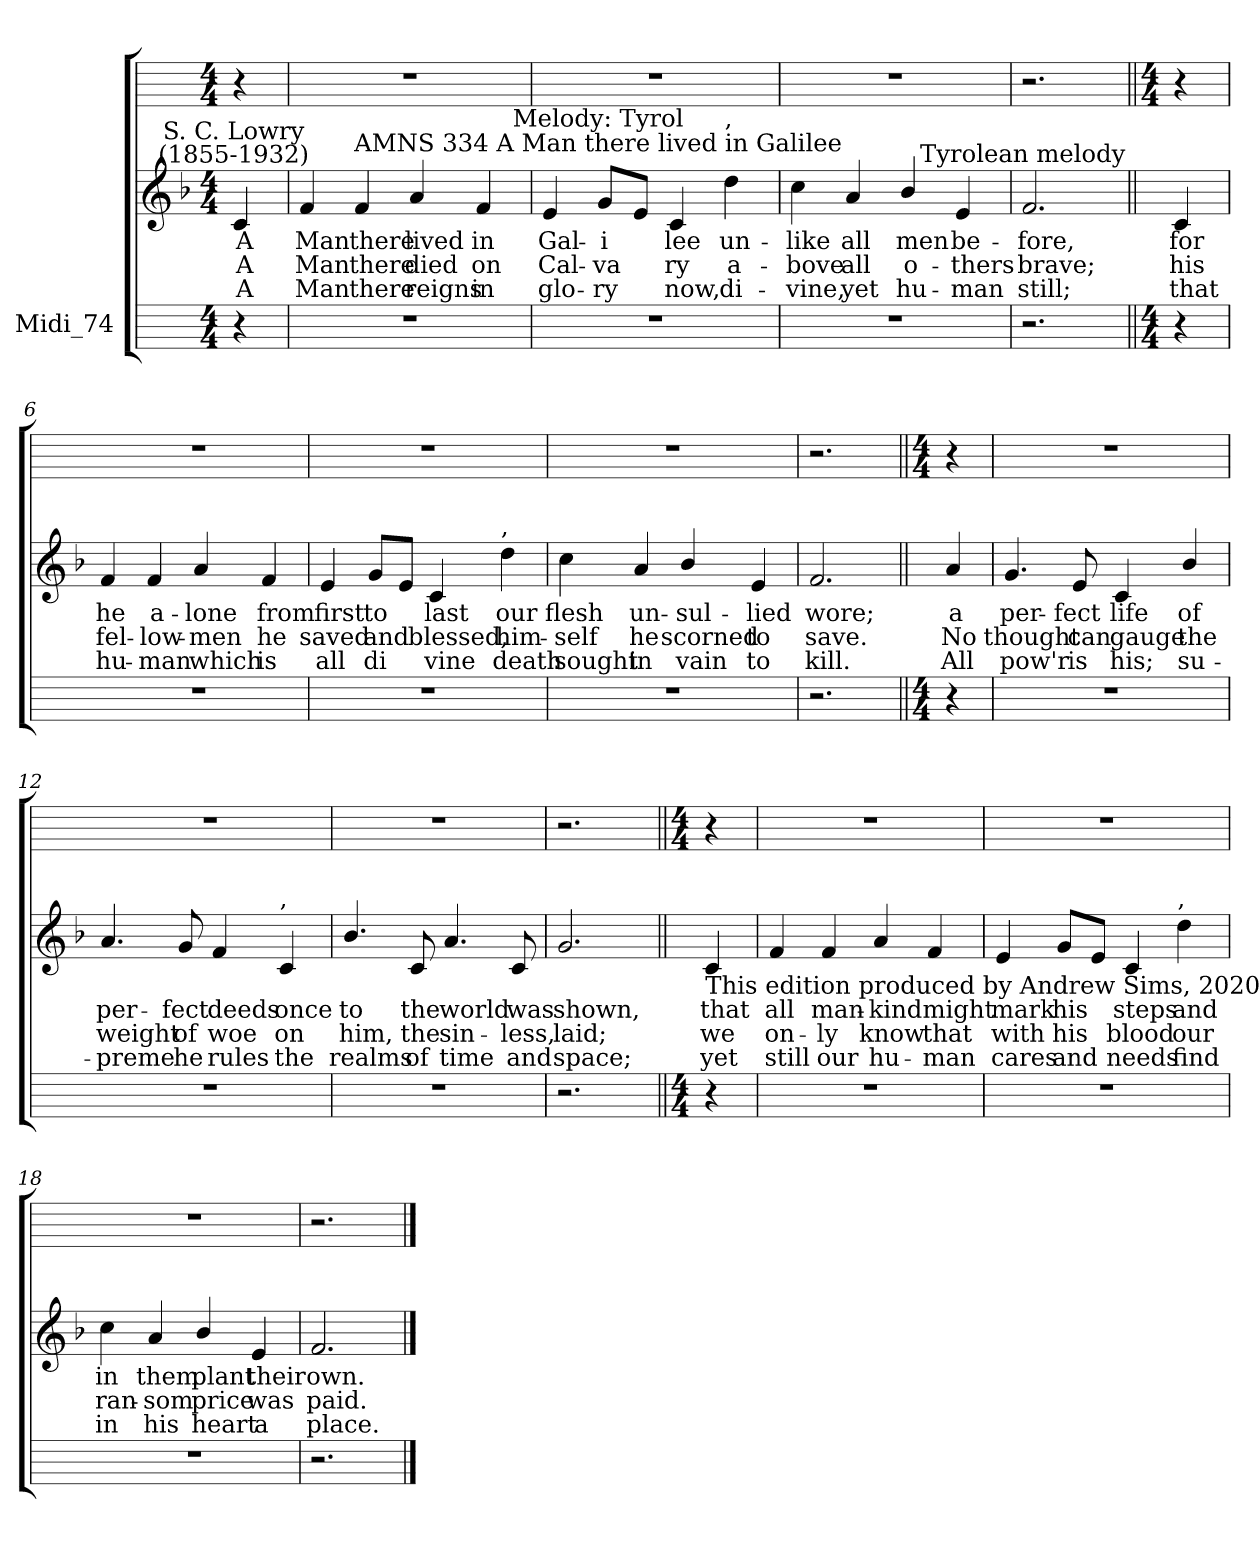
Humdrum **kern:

**kern	**kern	**text	**text	**text	**kern
*part3	*part2	*part2	*part2	*part2	*part1
*staff3	*staff2	*staff2	*staff2	*staff2	*staff1
*I"Midi_74	*	*	*	*	*
*	*clefG2	*	*	*	*
*	*k[b-]	*	*	*	*
*	*F:	*	*	*	*
*M4/4	*M4/4	*	*	*	*M4/4
=	=	=	=	=	=
!	!LO:TX:a:cj:t=S. C. Lowry\n(1855-1932)	!	!	!	!
!	!	!LO:LY:b	!LO:LY:b	!LO:LY:b	!
4r	4c	A	A	A	4r
=1	=1	=1	=1	=1	=1
!	!	!LO:LY:b	!LO:LY:b	!LO:LY:b	!
1r	4f	Man	Man	Man	1r
!	!	!LO:LY:b	!LO:LY:b	!LO:LY:b	!
.	4f	there	there	there	.
!	!	!LO:LY:b	!LO:LY:b	!LO:LY:b	!
.	4a	lived	died	reigns	.
!	!	!LO:LY:b	!LO:LY:b	!LO:LY:b	!
.	4f	in	on	in	.
=2	=2	=2	=2	=2	=2
!	!	!LO:LY:b	!LO:LY:b	!LO:LY:b	!
1r	4e	Gal-	-Cal-	-glo-	1r
!	!LO:TX:a:cj:t=AMNS 334 A Man there lived in Galilee	!	!	!	!
!	!LO:TX:a:cj:t=Melody&colon; Tyrol	!	!	!	!
!	!	!LO:LY:b	!LO:LY:b	!LO:LY:b	!
.	8gL	-i	va	ry	.
.	8eJ	.	.	.	.
!	!	!LO:LY:b	!LO:LY:b	!LO:LY:b	!
.	4c	lee	ry	now,	.
!	!LO:TX:a:t=,	!	!	!	!
!	!	!LO:LY:b	!LO:LY:b	!LO:LY:b	!
.	4dd	un-	-a-	-di-	.
=3	=3	=3	=3	=3	=3
!	!	!LO:LY:b	!LO:LY:b	!LO:LY:b	!
1r	4cc	-like	bove	vine,	1r
!	!	!LO:LY:b	!LO:LY:b	!LO:LY:b	!
.	4a	all	all	yet	.
!	!	!LO:LY:b	!LO:LY:b	!LO:LY:b	!
.	4b-/	men	o-	-hu-	.
!	!	!LO:LY:b	!LO:LY:b	!LO:LY:b	!
.	4e/	-be-	-thers	man	.
=4	=4	=4	=4	=4	=4
!	!LO:TX:a:cj:t=Tyrolean melody	!	!	!	!
!	!	!LO:LY:b	!LO:LY:b	!LO:LY:b	!
2.r	2.f	fore,	brave;	still;	2.r
!!LO:LB:g=z
=5||	=5||	=5||	=5||	=5||	=5||
*M4/4	*	*	*	*	*M4/4
!	!	!LO:LY:b	!LO:LY:b	!LO:LY:b	!
4r	4c	for	his	that	4r
=6	=6	=6	=6	=6	=6
!	!	!LO:LY:b	!LO:LY:b	!LO:LY:b	!
1r	4f	he	fel-	-hu-	1r
!	!	!LO:LY:b	!LO:LY:b	!LO:LY:b	!
.	4f	-a-	-low-	-man	.
!	!	!LO:LY:b	!LO:LY:b	!LO:LY:b	!
.	4a	lone	men	which	.
!	!	!LO:LY:b	!LO:LY:b	!LO:LY:b	!
.	4f	from	he	is	.
=7	=7	=7	=7	=7	=7
!	!	!LO:LY:b	!LO:LY:b	!LO:LY:b	!
1r	4e	first	saved	all	1r
!	!	!LO:LY:b	!LO:LY:b	!LO:LY:b	!
.	8gL	to	and	di	.
.	8eJ	.	.	.	.
!	!	!LO:LY:b	!LO:LY:b	!LO:LY:b	!
.	4c	last	blessed,	vine	.
!	!LO:TX:a:t=,	!	!	!	!
!	!	!LO:LY:b	!LO:LY:b	!LO:LY:b	!
.	4dd	our	him-	-death	.
=8	=8	=8	=8	=8	=8
!	!	!LO:LY:b	!LO:LY:b	!LO:LY:b	!
1r	4cc	flesh	self	sought	1r
!	!	!LO:LY:b	!LO:LY:b	!LO:LY:b	!
.	4a	un-	-he	in	.
!	!	!LO:LY:b	!LO:LY:b	!LO:LY:b	!
.	4b-/	sul-	-scorned	vain	.
!	!	!LO:LY:b	!LO:LY:b	!LO:LY:b	!
.	4e	lied	to	to	.
=9	=9	=9	=9	=9	=9
!	!	!LO:LY:b	!LO:LY:b	!LO:LY:b	!
2.r	2.f	wore;	save.	kill.	2.r
!!LO:LB:g=z
=10||	=10||	=10||	=10||	=10||	=10||
*M4/4	*	*	*	*	*M4/4
!	!	!LO:LY:b	!LO:LY:b	!LO:LY:b	!
4r	4a	a	No	All	4r
=11	=11	=11	=11	=11	=11
!	!	!LO:LY:b	!LO:LY:b	!LO:LY:b	!
1r	4.g	per-	-thought	pow'r	1r
!	!	!LO:LY:b	!LO:LY:b	!LO:LY:b	!
.	8e	fect	can	is	.
!	!	!LO:LY:b	!LO:LY:b	!LO:LY:b	!
.	4c	life	gauge	his;	.
!	!	!LO:LY:b	!LO:LY:b	!LO:LY:b	!
.	4b-/	of	the	su-	.
=12	=12	=12	=12	=12	=12
!	!	!LO:LY:b	!LO:LY:b	!LO:LY:b	!
1r	4.a	-per-	-weight	preme	1r
!	!	!LO:LY:b	!LO:LY:b	!LO:LY:b	!
.	8g	fect	of	he	.
!	!	!LO:LY:b	!LO:LY:b	!LO:LY:b	!
.	4f	deeds	woe	rules	.
!	!LO:TX:a:t=,	!	!	!	!
!	!	!LO:LY:b	!LO:LY:b	!LO:LY:b	!
.	4c	once	on	the	.
=13	=13	=13	=13	=13	=13
!	!	!LO:LY:b	!LO:LY:b	!LO:LY:b	!
1r	4.b-/	to	him,	realms	1r
!	!	!LO:LY:b	!LO:LY:b	!LO:LY:b	!
.	8c	the	the	of	.
!	!	!LO:LY:b	!LO:LY:b	!LO:LY:b	!
.	4.a	world	sin-	-time	.
!	!	!LO:LY:b	!LO:LY:b	!LO:LY:b	!
.	8c	was	less,	and	.
=14	=14	=14	=14	=14	=14
!	!	!LO:LY:b	!LO:LY:b	!LO:LY:b	!
2.r	2.g	shown,	laid;	space;	2.r
!!LO:LB:g=z
=15||	=15||	=15||	=15||	=15||	=15||
*M4/4	*	*	*	*	*M4/4
!	!LO:TX:b:t=This edition produced by Andrew Sims, 2020	!	!	!	!
!	!	!LO:LY:b	!LO:LY:b	!LO:LY:b	!
4r	4c	that	we	yet	4r
=16	=16	=16	=16	=16	=16
!	!	!LO:LY:b	!LO:LY:b	!LO:LY:b	!
1r	4f	all	on-	-still	1r
!	!	!LO:LY:b	!LO:LY:b	!LO:LY:b	!
.	4f	man-	-ly	our	.
!	!	!LO:LY:b	!LO:LY:b	!LO:LY:b	!
.	4a	kind	know	hu-	.
!	!	!LO:LY:b	!LO:LY:b	!LO:LY:b	!
.	4f	-might	that	man	.
=17	=17	=17	=17	=17	=17
!	!	!LO:LY:b	!LO:LY:b	!LO:LY:b	!
1r	4e	mark	with	cares	1r
!	!	!LO:LY:b	!LO:LY:b	!LO:LY:b	!
.	8gL	his	his	and	.
.	8eJ	.	.	.	.
!	!	!LO:LY:b	!LO:LY:b	!LO:LY:b	!
.	4c	steps	blood	needs	.
!	!LO:TX:a:t=,	!	!	!	!
!	!	!LO:LY:b	!LO:LY:b	!LO:LY:b	!
.	4dd	and	our	find	.
=18	=18	=18	=18	=18	=18
!	!	!LO:LY:b	!LO:LY:b	!LO:LY:b	!
1r	4cc	in	ran-	-in	1r
!	!	!LO:LY:b	!LO:LY:b	!LO:LY:b	!
.	4a	them	som	his	.
!	!	!LO:LY:b	!LO:LY:b	!LO:LY:b	!
.	4b-/	plant	price	heart	.
!	!	!LO:LY:b	!LO:LY:b	!LO:LY:b	!
.	4e	their	was	a	.
=19	=19	=19	=19	=19	=19
!	!	!LO:LY:b	!LO:LY:b	!LO:LY:b	!
2.r	2.f	own.	paid.	place.	2.r
==	==	==	==	==	==
*-	*-	*-	*-	*-	*-
